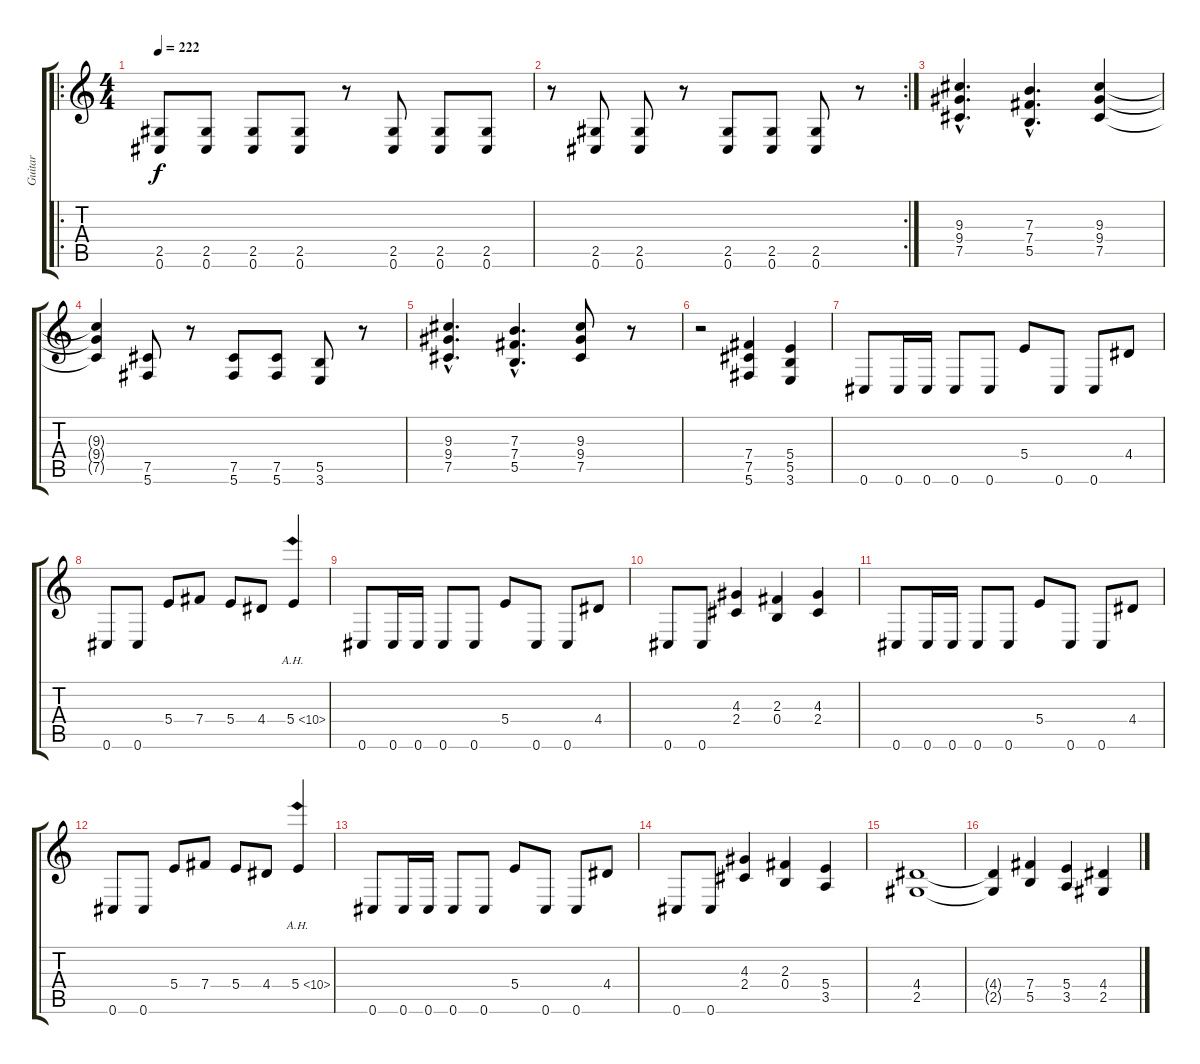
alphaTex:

\track ("Guitar" "Guitar") {instrument distortionguitar}
\staff {score tabs}
\tuning (Db4 Ab3 E3 B2 Gb2 Db2) {hide}
\ro
\ts (4 4)
\tempo 222
\clef g2
\ks c
(2.5 0.6).8{dy f} (2.5 0.6).8 (2.5 0.6).8 (2.5 0.6).8 r.8 (2.5 0.6).8 (2.5 0.6).8 (2.5 0.6).8 |
\rc 2
r.8 (2.5 0.6).8 (2.5 0.6).8 r.8 (2.5 0.6).8 (2.5 0.6).8 (2.5 0.6).8 r.8 |
(9.3{hac} 9.4{hac} 7.5{hac}).4{d} (7.3{hac} 7.4{hac} 5.5{hac}).4{d} (9.3 9.4 7.5).4 |
(9.3{t} 9.4{t} 7.5{t}).4 (7.5 5.6).8 r.8 (7.5 5.6).8 (7.5 5.6).8 (5.5 3.6).8 r.8 |
(9.3{hac} 9.4{hac} 7.5{hac}).4{d} (7.3{hac} 7.4{hac} 5.5{hac}).4{d} (9.3 9.4 7.5).8 r.8 |
r.2 (7.4 7.5 5.6).4 (5.4 5.5 3.6).4 |
0.6.8 0.6.16 0.6.16 0.6.8 0.6.8 5.4.8 0.6.8 0.6.8 4.4.8 |
0.6.8 0.6.8 5.4.8 7.4.8 5.4.8 4.4.8 5.4{ah 5}.4 |
0.6.8 0.6.16 0.6.16 0.6.8 0.6.8 5.4.8 0.6.8 0.6.8 4.4.8 |
0.6.8 0.6.8 (4.3 2.4).4 (2.3 0.4).4 (4.3 2.4).4 |
0.6.8 0.6.16 0.6.16 0.6.8 0.6.8 5.4.8 0.6.8 0.6.8 4.4.8 |
0.6.8 0.6.8 5.4.8 7.4.8 5.4.8 4.4.8 5.4{ah 5}.4 |
0.6.8 0.6.16 0.6.16 0.6.8 0.6.8 5.4.8 0.6.8 0.6.8 4.4.8 |
0.6.8 0.6.8 (4.3 2.4).4 (2.3 0.4).4 (5.4 3.5).4 |
(4.4 2.5).1 |
(4.4{t} 2.5{t}).4 (7.4 5.5).4 (5.4 3.5).4 (4.4 2.5).4
